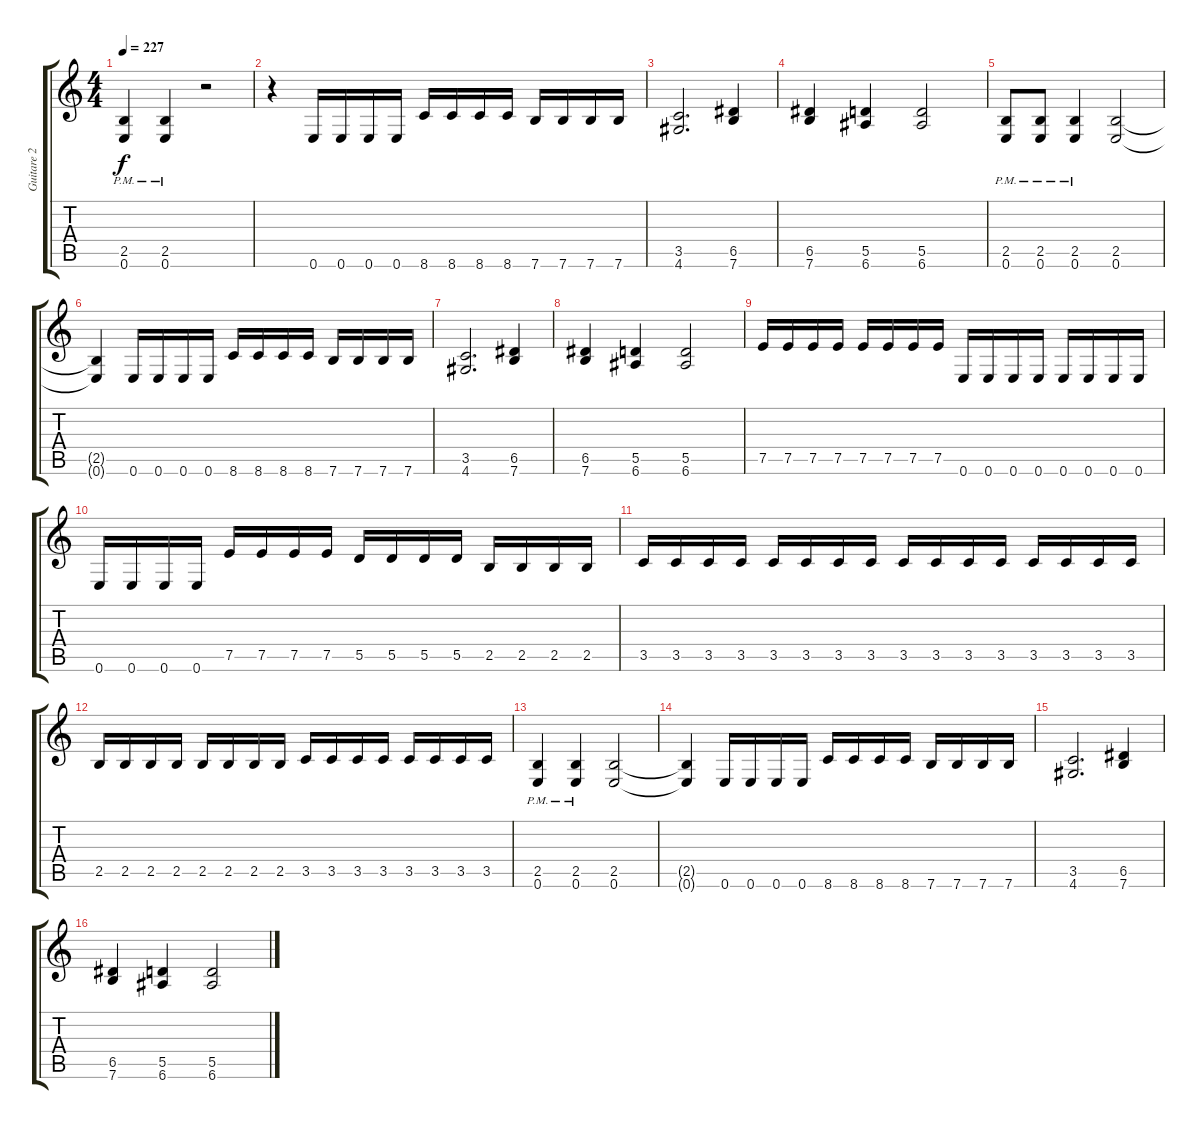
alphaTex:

\track ("Guitare 2" "Guitare 2") {instrument distortionguitar}
\staff {score tabs}
\tuning (E4 B3 G3 D3 A2 E2) {hide}
\ts (4 4)
\tempo 227
\clef g2
\ks c
(2.5{pm} 0.6{pm}).4{dy f} (2.5{pm} 0.6{pm}).4 r.2 |
r.4 0.6.16 0.6.16 0.6.16 0.6.16 8.6.16 8.6.16 8.6.16 8.6.16 7.6.16 7.6.16 7.6.16 7.6.16 |
(3.5 4.6).2{d} (6.5 7.6).4 |
(6.5 7.6).4 (5.5 6.6).4 (5.5 6.6).2 |
(2.5{pm} 0.6{pm}).8 (2.5{pm} 0.6{pm}).8 (2.5{pm} 0.6{pm}).4 (2.5 0.6).2 |
(2.5{t} 0.6{t}).4 0.6.16 0.6.16 0.6.16 0.6.16 8.6.16 8.6.16 8.6.16 8.6.16 7.6.16 7.6.16 7.6.16 7.6.16 |
(3.5 4.6).2{d} (6.5 7.6).4 |
(6.5 7.6).4 (5.5 6.6).4 (5.5 6.6).2 |
7.5.16 7.5.16 7.5.16 7.5.16 7.5.16 7.5.16 7.5.16 7.5.16 0.6.16 0.6.16 0.6.16 0.6.16 0.6.16 0.6.16 0.6.16 0.6.16 |
0.6.16 0.6.16 0.6.16 0.6.16 7.5.16 7.5.16 7.5.16 7.5.16 5.5.16 5.5.16 5.5.16 5.5.16 2.5.16 2.5.16 2.5.16 2.5.16 |
3.5.16 3.5.16 3.5.16 3.5.16 3.5.16 3.5.16 3.5.16 3.5.16 3.5.16 3.5.16 3.5.16 3.5.16 3.5.16 3.5.16 3.5.16 3.5.16 |
2.5.16 2.5.16 2.5.16 2.5.16 2.5.16 2.5.16 2.5.16 2.5.16 3.5.16 3.5.16 3.5.16 3.5.16 3.5.16 3.5.16 3.5.16 3.5.16 |
(2.5{pm} 0.6{pm}).4 (2.5{pm} 0.6{pm}).4 (2.5 0.6).2 |
(2.5{t} 0.6{t}).4 0.6.16 0.6.16 0.6.16 0.6.16 8.6.16 8.6.16 8.6.16 8.6.16 7.6.16 7.6.16 7.6.16 7.6.16 |
(3.5 4.6).2{d} (6.5 7.6).4 |
(6.5 7.6).4 (5.5 6.6).4 (5.5 6.6).2
